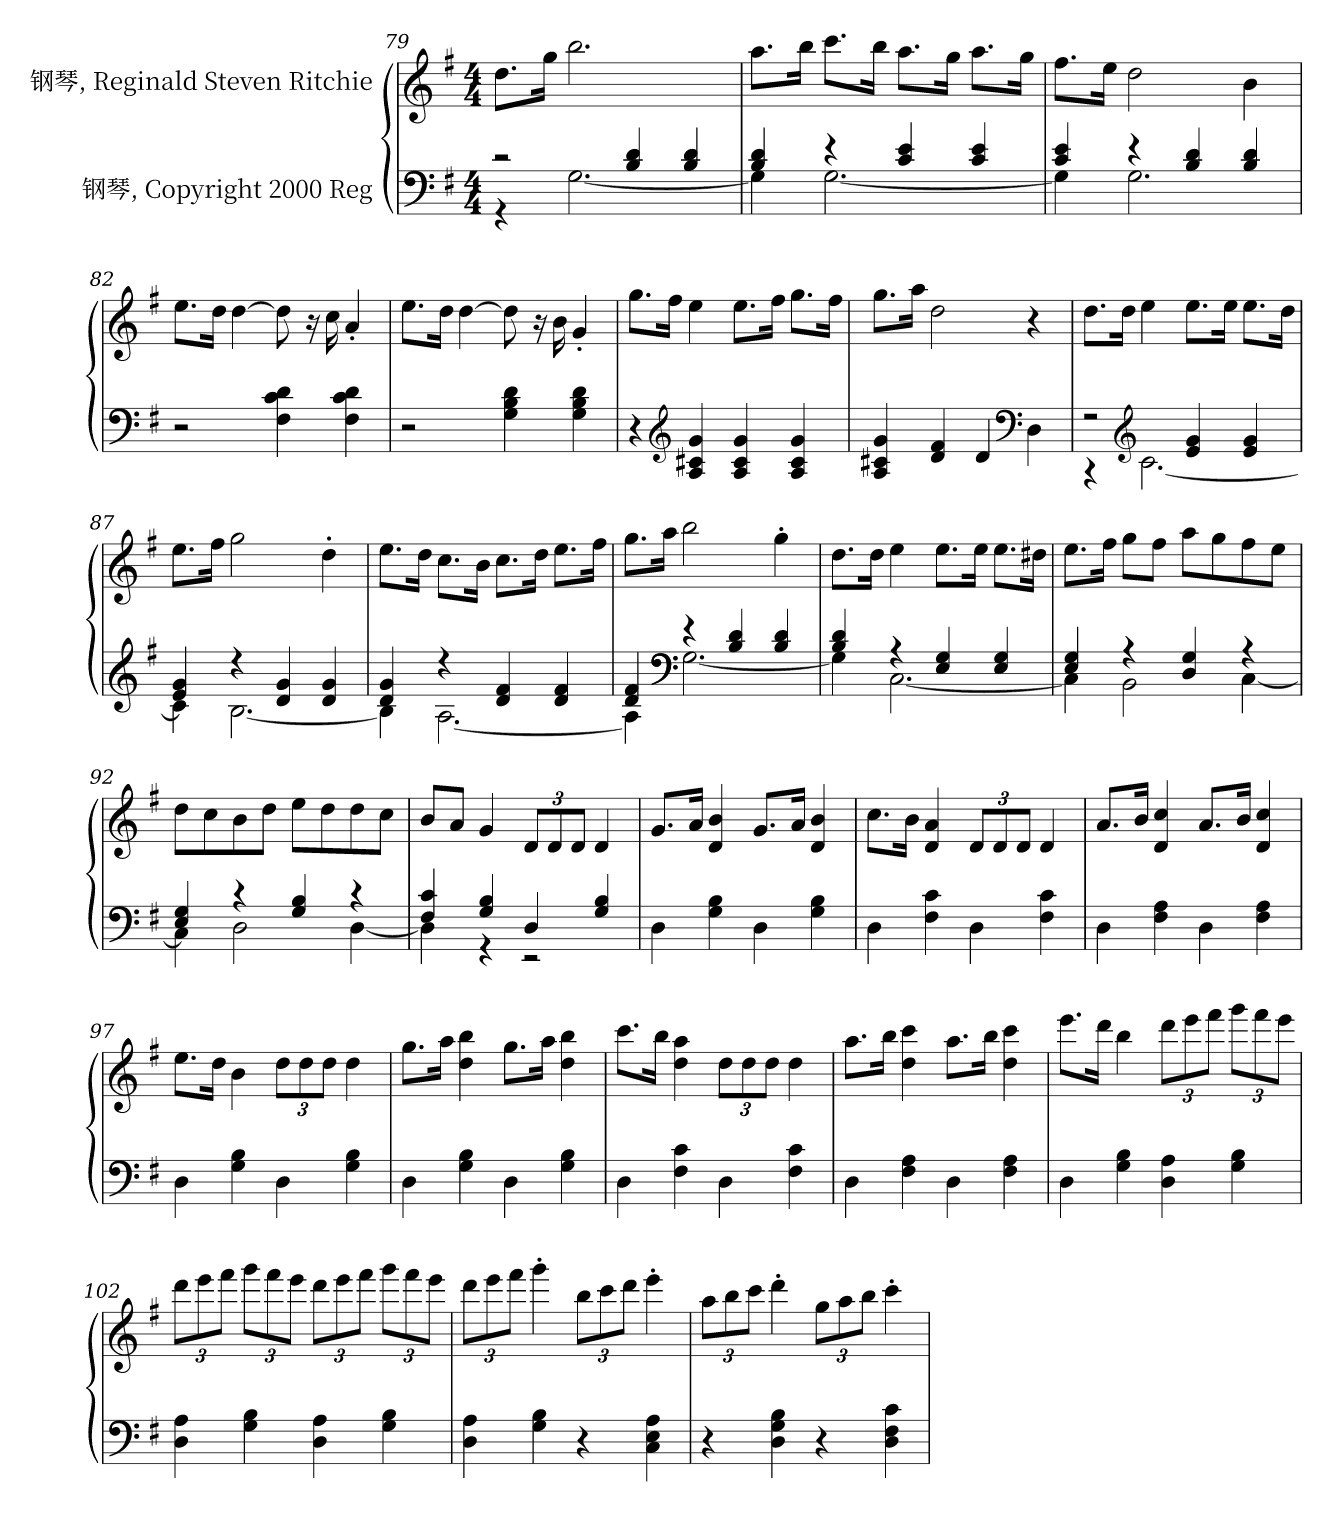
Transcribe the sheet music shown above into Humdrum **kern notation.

**kern	**kern
*part2	*part1
*staff2	*staff1
*I"钢琴, Copyright 2000 Reg	*I"钢琴, Reginald Steven Ritchie
*clefF4	*clefG2
*k[f#]	*k[f#]
*M4/4	*M4/4
=79	=79
*^	*
2r	4r	8.dd\L
.	.	16gg\Jk
.	[2.G\	2.bb\
4B/ 4d/	.	.
4B/ 4d/	.	.
=80	=80	=80
4B/ 4d/	4G\]	8.aa\L
.	.	16bb\Jk
4r	[2.G\	8.ccc\L
.	.	16bb\Jk
4c/ 4e/	.	8.aa\L
.	.	16gg\Jk
4c/ 4e/	.	8.aa\L
.	.	16gg\Jk
=81	=81	=81
4c/ 4e/	4G\]	8.ff#\L
.	.	16ee\Jk
4r	2.G\	2dd\
4B/ 4d/	.	.
4B/ 4d/	.	4b\
*v	*v	*
!!LO:LB:g=z
=82	=82
2r	8.ee\L
.	16dd\Jk
.	[4dd\
4F#\ 4c\ 4d\	8dd\]
.	16r
.	16cc\
4F#\ 4c\ 4d\	4a'/
=83	=83
2r	8.ee\L
.	16dd\Jk
.	[4dd\
4G\ 4B\ 4d\	8dd\]
.	16r
.	16b\
4G\ 4B\ 4d\	4g'/
=84	=84
4r	8.gg\L
.	16ff#\Jk
*clefG2	*
4A/ 4c#X/ 4g/	4ee\
4A/ 4c#/ 4g/	8.ee\L
.	16ff#\Jk
4A/ 4c#/ 4g/	8.gg\L
.	16ff#\Jk
=85	=85
4A/ 4c#X/ 4g/	8.gg\L
.	16aa\Jk
4d/ 4f#/	2dd\
4d/	.
*clefF4	*
4D\	4r
!!LO:LB:g=z
=86	=86
*^	*
2r	4r	8.dd\L
.	.	16dd\Jk
*clefG2	*	*
.	[2.c\	4ee\
4e/ 4g/	.	8.ee\L
.	.	16ee\Jk
4e/ 4g/	.	8.ee\L
.	.	16dd\Jk
=87	=87	=87
4e/ 4g/	4c\]	8.ee\L
.	.	16ff#\Jk
4r	[2.B\	2gg\
4d/ 4g/	.	.
4d/ 4g/	.	4dd'\
=88	=88	=88
4d/ 4g/	4B\]	8.ee\L
.	.	16dd\Jk
4r	[2.A\	8.cc\L
.	.	16b\Jk
4d/ 4f#/	.	8.cc\L
.	.	16dd\Jk
4d/ 4f#/	.	8.ee\L
.	.	16ff#\Jk
=89	=89	=89
4d/ 4f#/	4A\]	8.gg\L
.	.	16aa\Jk
*clefF4	*	*
4r	[2.G\	2bb\
4B/ 4d/	.	.
4B/ 4d/	.	4gg'\
!!LO:LB:g=z
=90	=90	=90
4B/ 4d/	4G\]	8.dd\L
.	.	16dd\Jk
4r	[2.C\	4ee\
4E/ 4G/	.	8.ee\L
.	.	16ee\Jk
4E/ 4G/	.	8.ee\L
.	.	16dd#X\Jk
=91	=91	=91
4E/ 4G/	4C\]	8.ee\L
.	.	16ff#\Jk
4r	2BB\	8gg\L
.	.	8ff#\J
4D/ 4G/	.	8aa\L
.	.	8gg\
4r	[4C\	8ff#\
.	.	8ee\J
=92	=92	=92
4E/ 4G/	4C\]	8dd\L
.	.	8cc\
4r	2D\	8b\
.	.	8dd\J
4G/ 4B/	.	8ee\L
.	.	8dd\
4r	[4D\	8dd\
.	.	8cc\J
=93	=93	=93
4F#/ 4c/	4D\]	8b/L
.	.	8a/J
4G/ 4B/	4r	4g/
*	*	*Xbrackettup
4D/	2r	12d/L
.	.	12d/
.	.	12d/J
4G/ 4B/	.	4d/
*v	*v	*
=94	=94
4D\	8.g/L
.	16a/Jk
4G\ 4B\	4d/ 4b/
4D\	8.g/L
.	16a/Jk
4G\ 4B\	4d/ 4b/
!!LO:LB:g=z
=95	=95
4D\	8.cc\L
.	16b\Jk
4F#\ 4c\	4d/ 4a/
4D\	12d/L
.	12d/
.	12d/J
4F#\ 4c\	4d/
=96	=96
4D\	8.a/L
.	16b/Jk
4F#\ 4A\	4d/ 4cc/
4D\	8.a/L
.	16b/Jk
4F#\ 4A\	4d/ 4cc/
=97	=97
4D\	8.ee\L
.	16dd\Jk
4G\ 4B\	4b\
4D\	12dd\L
.	12dd\
.	12dd\J
4G\ 4B\	4dd\
=98	=98
4D\	8.gg\L
.	16aa\Jk
4G\ 4B\	4dd\ 4bb\
4D\	8.gg\L
.	16aa\Jk
4G\ 4B\	4dd\ 4bb\
=99	=99
4D\	8.ccc\L
.	16bb\Jk
4F#\ 4c\	4dd\ 4aa\
4D\	12dd\L
.	12dd\
.	12dd\J
4F#\ 4c\	4dd\
!!LO:LB:g=z
=100	=100
4D\	8.aa\L
.	16bb\Jk
4F#\ 4A\	4dd\ 4ccc\
4D\	8.aa\L
.	16bb\Jk
4F#\ 4A\	4dd\ 4ccc\
=101	=101
4D\	8.eee\L
.	16ddd\Jk
4G\ 4B\	4bb\
4D\ 4A\	12ddd\L
.	12eee\
.	12fff#\J
4G\ 4B\	12ggg\L
.	12fff#\
.	12eee\J
=102	=102
4D\ 4A\	12ddd\L
.	12eee\
.	12fff#\J
4G\ 4B\	12ggg\L
.	12fff#\
.	12eee\J
4D\ 4A\	12ddd\L
.	12eee\
.	12fff#\J
4G\ 4B\	12ggg\L
.	12fff#\
.	12eee\J
!!LO:PB:g=z
=103	=103
4D\ 4A\	12ddd\L
.	12eee\
.	12fff#\J
4G\ 4B\	4ggg'\
4r	12bb\L
.	12ccc\
.	12ddd\J
4C\ 4E\ 4A\	4eee'\
=104	=104
4r	12aa\L
.	12bb\
.	12ccc\J
4D\ 4G\ 4B\	4ddd'\
4r	12gg\L
.	12aa\
.	12bb\J
4D\ 4F#\ 4c\	4ccc'\
=	=
*-	*-
